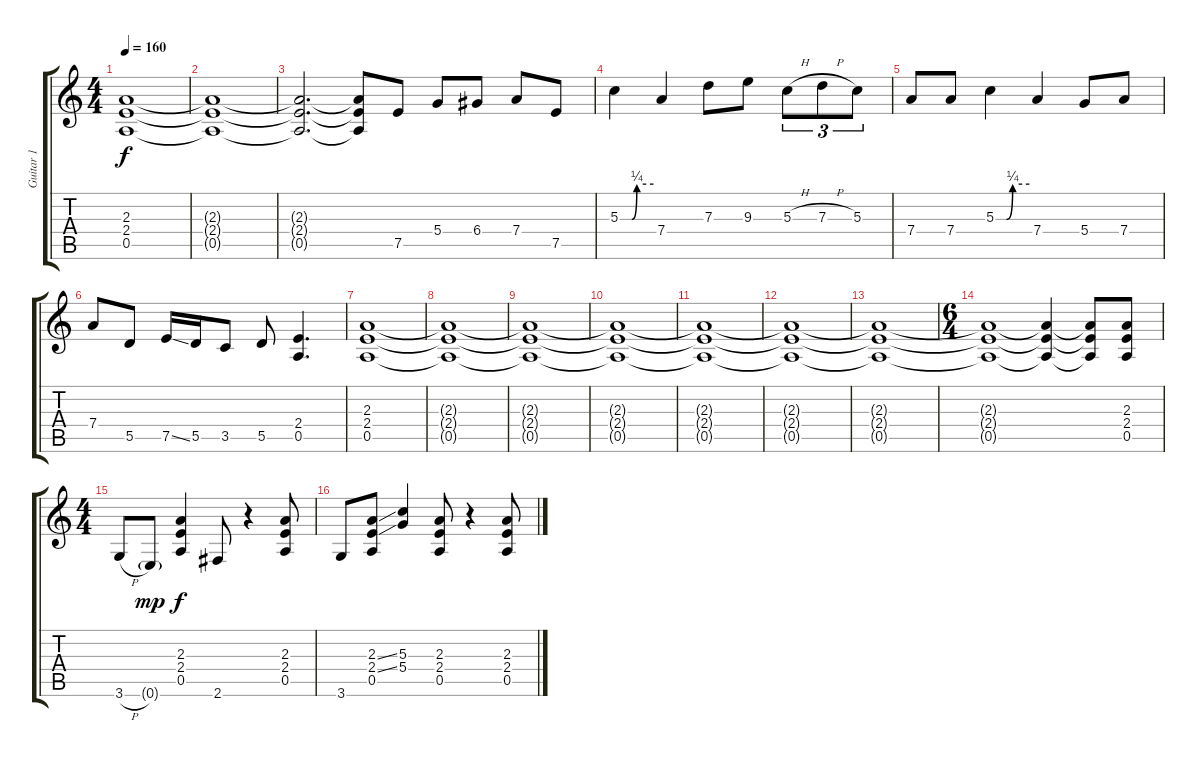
\track ("Guitar 1" "Guitar 1") {mute instrument overdrivenguitar}
\staff {score tabs}
\tuning (E4 B3 G3 D3 A2 E2) {hide}
\ts (4 4)
\tempo 160
\clef g2
\ks c
(2.3{t} 2.4{t} 0.5{t}).1{dy f} |
(2.3{t} 2.4{t} 0.5{t}).1 |
(2.3{t} 2.4{t} 0.5{t}).2{d} (2.3{t} 2.4{t} 0.5{t}).8 7.5.8 5.4.8 6.4.8 7.4.8 7.5.8 |
5.3{be (custom 0 0 10 0 21 0 30 1 60 1)}.4 7.4.4 7.3.8 9.3.8 5.3{h}.8{tu (3 2)} 7.3{h}.8{tu (3 2)} 5.3.8{tu (3 2)} |
7.4.8 7.4.8 5.3{be (custom 0 0 19 0 30 1 60 1)}.4 7.4.4 5.4.8 7.4.8 |
7.4.8 5.5.8 7.5{ss}.16 5.5.16 3.5.8 5.5.8 (2.4 0.5).4{d} |
(2.3 2.4 0.5).1 |
(2.3{t} 2.4{t} 0.5{t}).1 |
(2.3{t} 2.4{t} 0.5{t}).1 |
(2.3{t} 2.4{t} 0.5{t}).1 |
(2.3{t} 2.4{t} 0.5{t}).1 |
(2.3{t} 2.4{t} 0.5{t}).1 |
(2.3{t} 2.4{t} 0.5{t}).1 |
\ts (6 4)
(2.3{t} 2.4{t} 0.5{t}).1 (2.3{t} 2.4{t} 0.5{t}).4 (2.3{t} 2.4{t} 0.5{t}).8 (2.3 2.4 0.5).8{volume 15 instrument overdrivenguitar} |
\ts (4 4)
3.6{h}.8 0.6{g}.8{dy mp} (2.3 2.4 0.5).4{dy f} 2.6.8 r.4 (2.3 2.4 0.5).8 |
3.6.8 (2.3{ss} 2.4{ss} 0.5).8 (5.3 5.4).4 (2.3 2.4 0.5).8 r.4 (2.3 2.4 0.5).8
